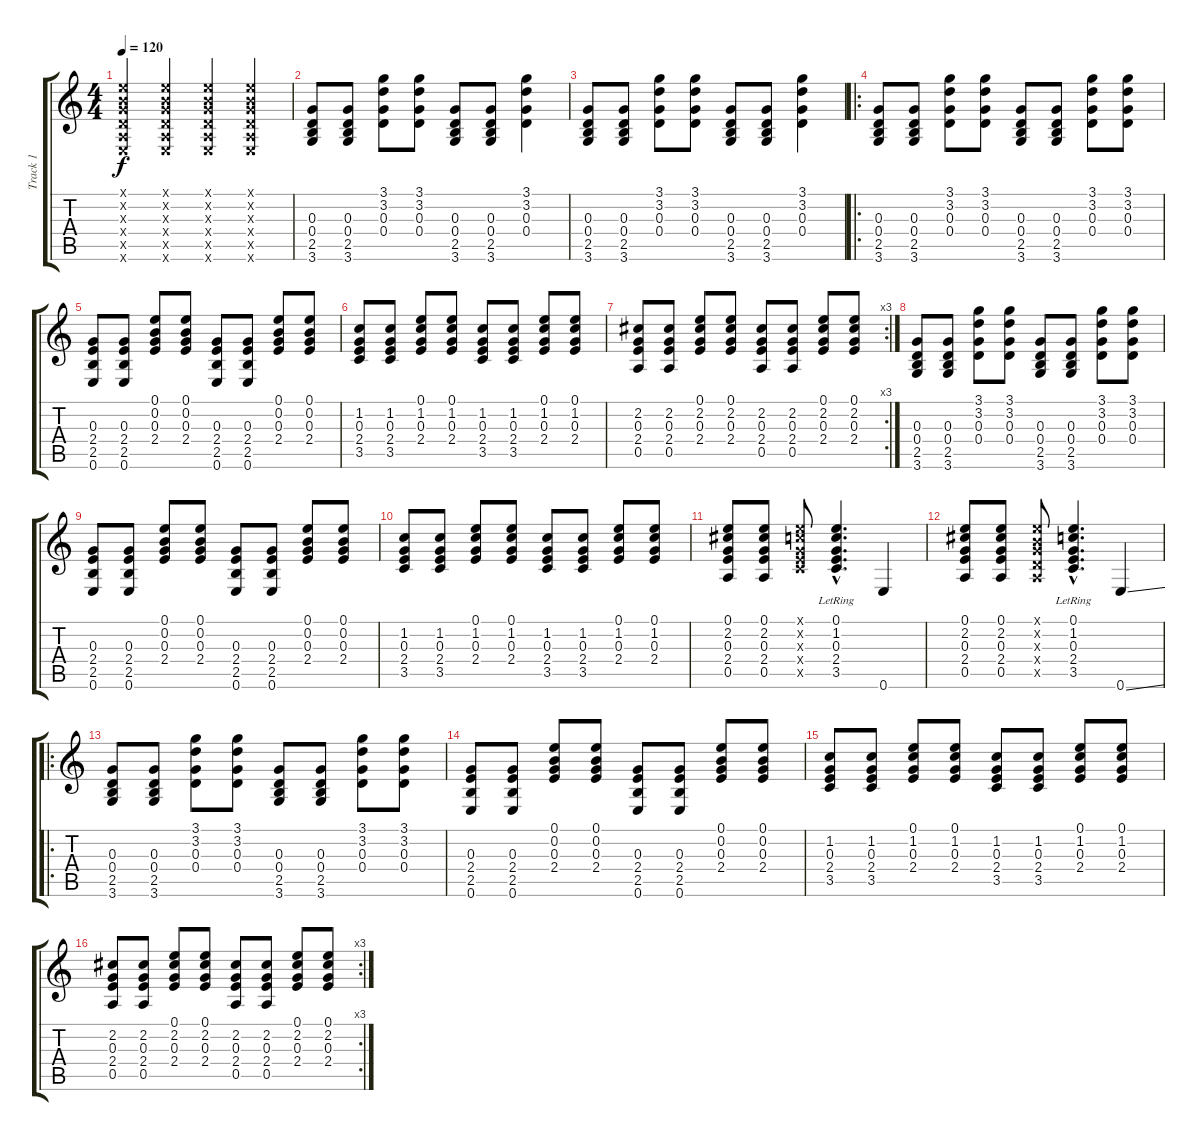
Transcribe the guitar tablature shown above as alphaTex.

\track ("Track 1" "Track 1") {instrument electricguitarclean}
\staff {score tabs}
\tuning (E4 B3 G3 D3 A2 E2) {hide}
\ts (4 4)
\tempo 120
\clef g2
\ks c
(0.1{x} 0.2{x} 0.3{x} 0.4{x} 0.5{x} 0.6{x}).4{dy f instrument electricguitarclean} (0.1{x} 0.2{x} 0.3{x} 0.4{x} 0.5{x} 0.6{x}).4 (0.1{x} 0.2{x} 0.3{x} 0.4{x} 0.5{x} 0.6{x}).4 (0.1{x} 0.2{x} 0.3{x} 0.4{x} 0.5{x} 0.6{x}).4 |
(0.3 0.4 2.5 3.6).8 (0.3 0.4 2.5 3.6).8 (3.1 3.2 0.3 0.4).8 (3.1 3.2 0.3 0.4).8 (0.3 0.4 2.5 3.6).8 (0.3 0.4 2.5 3.6).8 (3.1 3.2 0.3 0.4).4 |
(0.3 0.4 2.5 3.6).8 (0.3 0.4 2.5 3.6).8 (3.1 3.2 0.3 0.4).8 (3.1 3.2 0.3 0.4).8 (0.3 0.4 2.5 3.6).8 (0.3 0.4 2.5 3.6).8 (3.1 3.2 0.3 0.4).4 |
\ro
(0.3 0.4 2.5 3.6).8 (0.3 0.4 2.5 3.6).8 (3.1 3.2 0.3 0.4).8 (3.1 3.2 0.3 0.4).8 (0.3 0.4 2.5 3.6).8 (0.3 0.4 2.5 3.6).8 (3.1 3.2 0.3 0.4).8 (3.1 3.2 0.3 0.4).8 |
(0.3 2.4 2.5 0.6).8 (0.3 2.4 2.5 0.6).8 (0.1 0.2 0.3 2.4).8 (0.1 0.2 0.3 2.4).8 (0.3 2.4 2.5 0.6).8 (0.3 2.4 2.5 0.6).8 (0.1 0.2 0.3 2.4).8 (0.1 0.2 0.3 2.4).8 |
(1.2 0.3 2.4 3.5).8 (1.2 0.3 2.4 3.5).8 (0.1 1.2 0.3 2.4).8 (0.1 1.2 0.3 2.4).8 (1.2 0.3 2.4 3.5).8 (1.2 0.3 2.4 3.5).8 (0.1 1.2 0.3 2.4).8 (0.1 1.2 0.3 2.4).8 |
\rc 3
(2.2 0.3 2.4 0.5).8 (2.2 0.3 2.4 0.5).8 (0.1 2.2 0.3 2.4).8 (0.1 2.2 0.3 2.4).8 (2.2 0.3 2.4 0.5).8 (2.2 0.3 2.4 0.5).8 (0.1 2.2 0.3 2.4).8 (0.1 2.2 0.3 2.4).8 |
(0.3 0.4 2.5 3.6).8 (0.3 0.4 2.5 3.6).8 (3.1 3.2 0.3 0.4).8 (3.1 3.2 0.3 0.4).8 (0.3 0.4 2.5 3.6).8 (0.3 0.4 2.5 3.6).8 (3.1 3.2 0.3 0.4).8 (3.1 3.2 0.3 0.4).8 |
(0.3 2.4 2.5 0.6).8 (0.3 2.4 2.5 0.6).8 (0.1 0.2 0.3 2.4).8 (0.1 0.2 0.3 2.4).8 (0.3 2.4 2.5 0.6).8 (0.3 2.4 2.5 0.6).8 (0.1 0.2 0.3 2.4).8 (0.1 0.2 0.3 2.4).8 |
(1.2 0.3 2.4 3.5).8 (1.2 0.3 2.4 3.5).8 (0.1 1.2 0.3 2.4).8 (0.1 1.2 0.3 2.4).8 (1.2 0.3 2.4 3.5).8 (1.2 0.3 2.4 3.5).8 (0.1 1.2 0.3 2.4).8 (0.1 1.2 0.3 2.4).8 |
(0.1 2.2 0.3 2.4 0.5).8 (0.1 2.2 0.3 2.4 0.5).8 (0.1{x} 1.2{x} 0.3{x} 2.4{x} 3.5{x}).8 (0.1{hac lr} 1.2{hac lr} 0.3{hac lr} 2.4{hac lr} 3.5{hac lr}).4{d} 0.6.4 |
(0.1 2.2 0.3 2.4 0.5).8 (0.1 2.2 0.3 2.4 0.5).8 (0.1{x} 0.2{x} 0.3{x} 0.4{x} 0.5{x}).8 (0.1{hac lr} 1.2{hac lr} 0.3{hac lr} 2.4{hac lr} 3.5{hac lr}).4{d} 0.6{ss}.4 |
\ro
(0.3 0.4 2.5 3.6).8 (0.3 0.4 2.5 3.6).8 (3.1 3.2 0.3 0.4).8 (3.1 3.2 0.3 0.4).8 (0.3 0.4 2.5 3.6).8 (0.3 0.4 2.5 3.6).8 (3.1 3.2 0.3 0.4).8 (3.1 3.2 0.3 0.4).8 |
(0.3 2.4 2.5 0.6).8 (0.3 2.4 2.5 0.6).8 (0.1 0.2 0.3 2.4).8 (0.1 0.2 0.3 2.4).8 (0.3 2.4 2.5 0.6).8 (0.3 2.4 2.5 0.6).8 (0.1 0.2 0.3 2.4).8 (0.1 0.2 0.3 2.4).8 |
(1.2 0.3 2.4 3.5).8 (1.2 0.3 2.4 3.5).8 (0.1 1.2 0.3 2.4).8 (0.1 1.2 0.3 2.4).8 (1.2 0.3 2.4 3.5).8 (1.2 0.3 2.4 3.5).8 (0.1 1.2 0.3 2.4).8 (0.1 1.2 0.3 2.4).8 |
\rc 3
(2.2 0.3 2.4 0.5).8 (2.2 0.3 2.4 0.5).8 (0.1 2.2 0.3 2.4).8 (0.1 2.2 0.3 2.4).8 (2.2 0.3 2.4 0.5).8 (2.2 0.3 2.4 0.5).8 (0.1 2.2 0.3 2.4).8 (0.1 2.2 0.3 2.4).8
